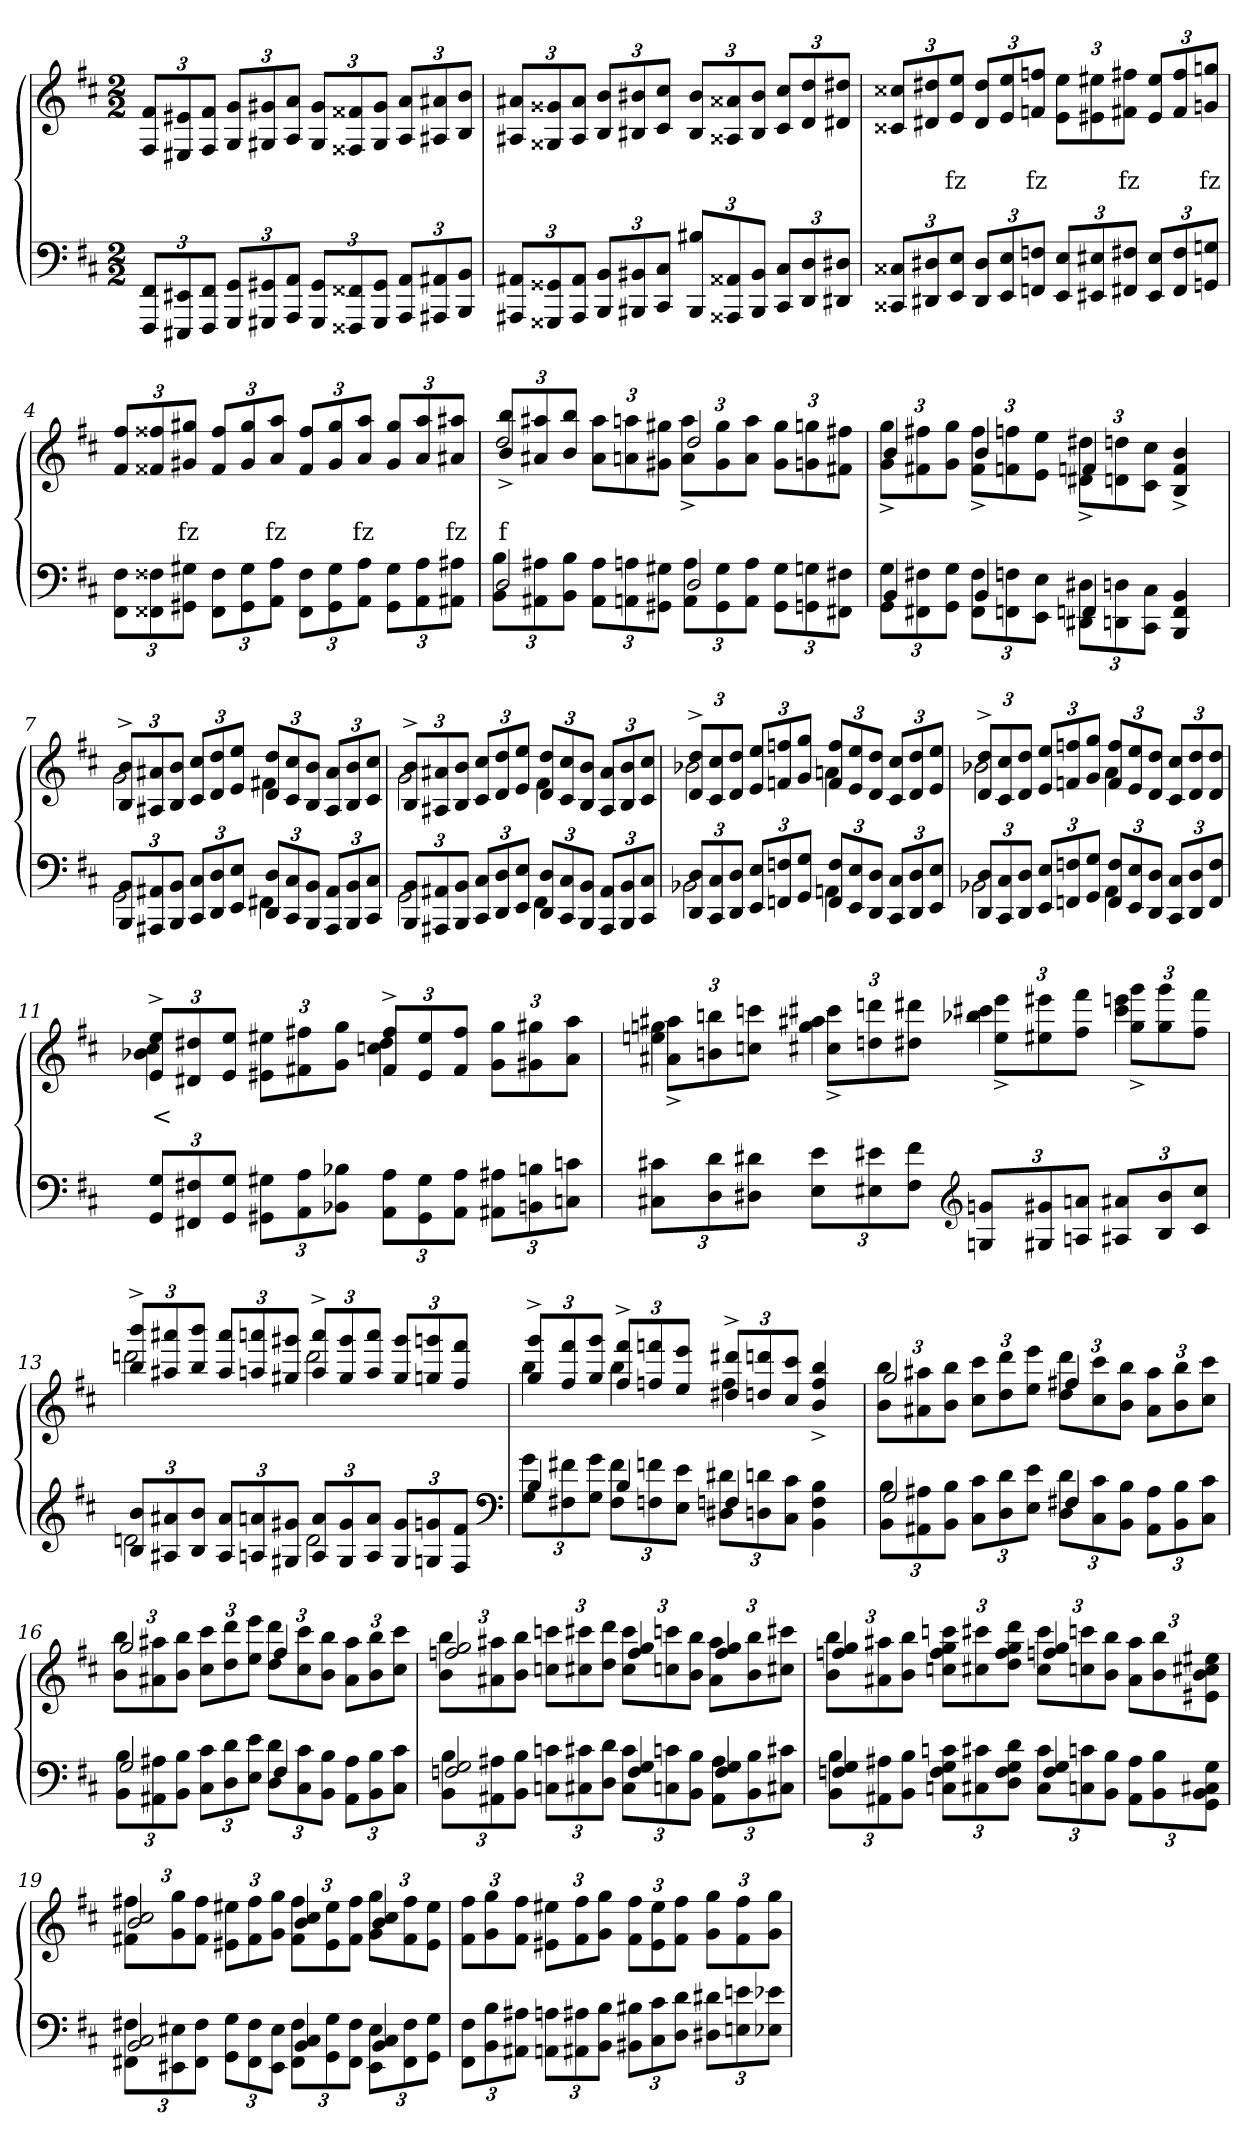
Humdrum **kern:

**kern	**kern	**text
*part2	*part1	*part1
*staff2	*staff1	*staff1
*clefF4	*clefG2	*
*k[f#c#]	*k[f#c#]	*
*M2/2	*M2/2	*
=1	=1	=1
12FF# 12FFF#L	12f# 12F#L	.
12EE#X 12EEE#X	12e#X 12E#X	.
12FF# 12FFF#J	12f# 12F#J	.
12GG 12GGGL	12g 12GL	.
12GG#X 12GGG#X	12g#X 12G#X	.
12AA 12AAAJ	12a 12AJ	.
12GG# 12GGG#L	12g# 12G#L	.
12FF##X 12FFF##X	12f##X 12F##X	.
12GG# 12GGG#J	12g# 12G#J	.
12AA 12AAAL	12a 12AL	.
12AA#X 12AAA#X	12a#X 12A#X	.
12BB 12BBBJ	12b 12BJ	.
=2	=2	=2
12AA#X 12AAA#XL	12a#X 12A#XL	.
12GG##X 12GGG##X	12g##X 12G##X	.
12AA# 12AAA#J	12a# 12A#J	.
12BB/ 12BBB/L	12b 12BL	.
12BB#X/ 12BBB#X/	12b#X 12B#X	.
12C#/ 12CC#/J	12cc# 12c#J	.
12B#/ 12BBB#/L	12b# 12B#L	.
12AA##X/ 12AAA##X/	12a##X 12A##X	.
12BB#/ 12BBB#/J	12b# 12B#J	.
12C#/ 12CC#/L	12cc# 12c#L	.
12D/ 12DD/	12dd 12d	.
12D#X/ 12DD#X/J	12dd#X 12d#XJ	.
=3	=3	=3
12C##X 12CC##XL	12cc##X 12c##XL	.
12D#X 12DD#X	12dd#X 12d#X	.
12E 12EEJ	12ee 12eJ	fz
12D# 12DD#L	12dd# 12d#L	.
12E 12EE	12ee 12e	.
12Fn 12FFnJ	12ffn 12fnJ	fz
12E 12EEL	12ee 12eL	.
12E#X 12EE#X	12ee#X 12e#X	.
12F#X 12FF#XJ	12ff#X 12f#XJ	fz
12E# 12EE#L	12ee#/ 12e#/L	.
12F# 12FF#	12ff# 12f#	.
12Gn 12GGnJ	12ggn 12gnJ	fz
=4	=4	=4
12F#\ 12FF#\L	12ff#/ 12f#/L	.
12F##X 12FF##X	12ff##X 12f##X	.
12G#X 12GG#XJ	12gg#X 12g#XJ	fz
12F##\ 12FF##\L	12ff##/ 12f##/L	.
12G# 12GG#	12gg# 12g#	.
12A 12AAJ	12aa 12aJ	fz
12F##\ 12FF##\L	12ff##/ 12f##/L	.
12G# 12GG#	12gg# 12g#	.
12A 12AAJ	12aa 12aJ	fz
12G#\ 12GG#\L	12gg#/ 12g#/L	.
12A\ 12AA\	12aa 12a	.
12A#X\ 12AA#X\J	12aa#X 12a#XJ	fz
=5	=5	=5
*^	*^	*
2D	12B 12BBL	2dd	12bb/^> 12b/^>L	f
.	12A#X 12AA#X	.	12aa#X\ 12a#X\	.
.	12B 12BBJ	.	12bb 12bJ	.
.	12A# 12AA#L	.	12aa# 12a#L	.
.	12An 12AAn	.	12aan 12an	.
.	12G#X 12GG#XJ	.	12gg#X 12g#XJ	.
2D	12A 12AAL	2dd	12aa^> 12a^>L	.
.	12G# 12GG#	.	12gg# 12g#	.
.	12A 12AAJ	.	12aa 12aJ	.
.	12G# 12GG#L	.	12gg# 12g#L	.
.	12Gn 12GGn	.	12ggn 12gn	.
.	12F#X 12FF#XJ	.	12ff#X 12f#XJ	.
=6	=6	=6	=6	=6
4BB	12G 12GGL	4b	12gg^> 12g^>L	.
.	12F#X 12FF#X	.	12ff#X 12f#X	.
.	12G 12GGJ	.	12gg 12gJ	.
4BB	12F# 12FF#L	4b	12ff#^> 12f#^>L	.
.	12Fn 12FFn	.	12ffn 12fn	.
.	12E 12EEJ	.	12ee 12eJ	.
4FFn	12D#X 12DD#XL	4fn	12dd#X^> 12d#X^>L	.
.	12Dn 12DDn	.	12ddn 12dn	.
.	12C# 12CC#J	.	12cc# 12c#J	.
4BB 4FF 4BBB	4ryy	4b^> 4f^> 4B^>	4ryy	.
=7	=7	=7	=7	=7
12BB 12BBBL	2GG	12b^> 12B^>L	2g	.
12AA#X 12AAA#X	.	12a#X 12A#X	.	.
12BB 12BBBJ	.	12b 12BJ	.	.
12C# 12CC#L	.	12cc# 12c#L	.	.
12D 12DD	.	12dd 12d	.	.
12E 12EEJ	.	12ee 12eJ	.	.
12D 12DDL	4FF#X	12dd 12dL	4f#X	.
12C# 12CC#	.	12cc# 12c#	.	.
12BB 12BBBJ	.	12b 12BJ	.	.
12AA# 12AAA#L	4ryy	12a# 12A#L	4ryy	.
12BB 12BBB	.	12b 12B	.	.
12C# 12CC#J	.	12cc# 12c#J	.	.
=8	=8	=8	=8	=8
12BB 12BBBL	2GG	12b^> 12B^>L	2g	.
12AA#X 12AAA#X	.	12a#X 12A#X	.	.
12BB 12BBBJ	.	12b 12BJ	.	.
12C# 12CC#L	.	12cc# 12c#L	.	.
12D 12DD	.	12dd 12d	.	.
12E 12EEJ	.	12ee 12eJ	.	.
12D 12DDL	4FF#	12dd 12dL	4f#	.
12C# 12CC#	.	12cc# 12c#	.	.
12BB 12BBBJ	.	12b 12BJ	.	.
12AA# 12AAA#L	4ryy	12a# 12A#L	4ryy	.
12BB 12BBB	.	12b 12B	.	.
12C# 12CC#J	.	12cc# 12c#J	.	.
=9	=9	=9	=9	=9
12D 12DDL	2BB-X	12dd^> 12d^>L	2b-X	.
12C# 12CC#	.	12cc# 12c#	.	.
12D 12DDJ	.	12dd 12dJ	.	.
12E 12EEL	.	12ee 12eL	.	.
12Fn 12FFn	.	12ffn 12fn	.	.
12G 12GGJ	.	12gg 12gJ	.	.
12F 12FFL	4AAn	12ff 12fL	4an	.
12E 12EE	.	12ee 12e	.	.
12D 12DDJ	.	12dd 12dJ	.	.
12C# 12CC#L	4ryy	12cc# 12c#L	4ryy	.
12D 12DD	.	12dd 12d	.	.
12E 12EEJ	.	12ee 12eJ	.	.
=10	=10	=10	=10	=10
12D 12DDL	2BB-X	12dd^> 12d^>L	2b-X	.
12C# 12CC#	.	12cc# 12c#	.	.
12D 12DDJ	.	12dd 12dJ	.	.
12E 12EEL	.	12ee 12eL	.	.
12Fn 12FFn	.	12ffn 12fn	.	.
12G 12GGJ	.	12gg 12gJ	.	.
12F 12FFL	4AA	12ff 12fL	4a	.
12E 12EE	.	12ee 12e	.	.
12D 12DDJ	.	12dd 12dJ	.	.
12C# 12CC#L	4ryy	12cc# 12c#L	4ryy	.
12D 12DD	.	12dd 12d	.	.
12F 12FFJ	.	12dd 12dJ	.	.
*v	*v	*	*	*
=11	=11	=11	=11
12G 12GGL	12ee^> 12e^>L	4cc# 4b-X	<
12F#X 12FF#X	12dd#X 12d#X	.	.
12G 12GGJ	12ee 12eJ	.	.
12G#X 12GG#XL	12ee#X 12e#XL	4ryy	.
12A 12AA	12ff#X 12f#X	.	.
12B-X 12BB-XJ	12gg 12gJ	.	.
12A 12AAL	12ff#^> 12f#^>L	4dd# 4ccn	.
12G# 12GG#	12ee# 12e#	.	.
12A 12AAJ	12ff# 12f#J	.	.
12A#X 12AA#XL	12gg 12gL	4ryy	.
12Bn 12BBn	12gg#X 12g#X	.	.
12cn 12CnJ	12aa 12aJ	.	.
=12	=12	=12	=12
12c#X 12C#XL	4ggn\ 4een\	12aa#^> 12a#^>L	.
12d 12D	.	12bbn 12bn	.
12d#X 12D#XJ	.	12cccn 12ccnJ	.
12e 12EL	4aa#X\ 4gg\	12ccc#X^> 12cc#X^>L	.
12e#X 12E#X	.	12dddn 12ddn	.
12f# 12F#J	.	12ddd#X 12dd#XJ	.
*clefG2	*	*	*
12gn 12GnL	4ccc#X\ 4bb-X\	12eee\^> 12ee\^>L	.
12g#X 12G#X	.	12eee#X 12ee#X	.
12an 12AnJ	.	12fff# 12ff#J	.
12a#X 12A#XL	4eeen\ 4ccc#\	12ggg^> 12gg^>L	.
12b 12B	.	12ggg 12gg	.
12cc# 12c#J	.	12fff# 12ff#J	.
=13	=13	=13	=13
*^	*	*	*
12b 12BL	2dn	12bbb^> 12bb^>L	2dddn	.
12a#X 12A#X	.	12aaa#X 12aa#X	.	.
12b 12BJ	.	12bbb 12bbJ	.	.
12a# 12A#L	.	12aaa# 12aa#L	.	.
12an 12An	.	12aaan 12aan	.	.
12g#X 12G#XJ	.	12ggg#X 12gg#XJ	.	.
12a 12AL	2d	12aaa^> 12aa^>L	2ddd	.
12g# 12G#	.	12ggg# 12gg#	.	.
12a 12AJ	.	12aaa 12aaJ	.	.
12g# 12G#L	.	12ggg# 12gg#L	.	.
12gn 12Gn	.	12gggn 12ggn	.	.
12f# 12F#J	.	12fff# 12ff#J	.	.
*clefF4	*	*	*	*
=14	=14	=14	=14	=14
4B	12g 12GL	12ggg^> 12gg^>L	4bb	.
.	12f#X 12F#X	12fff# 12ff#	.	.
.	12g 12GJ	12ggg 12ggJ	.	.
4B	12f# 12F#L	12fff#^> 12ff#^>L	4bb	.
.	12fn 12Fn	12fffn 12ffn	.	.
.	12e 12EJ	12eee 12eeJ	.	.
4Fn	12d#X 12D#XL	12ddd#X^> 12dd#X^>L	4ff	.
.	12dn 12Dn	12dddn 12ddn	.	.
.	12c# 12C#J	12ccc# 12cc#J	.	.
4ryy	4B 4F 4BB	4bb/^> 4ff/^> 4b^>	4ryy	.
=15	=15	=15	=15	=15
2G	12B 12BBL	2gg	12bb 12bL	.
.	12A#X 12AA#X	.	12aa#X 12a#X	.
.	12B 12BBJ	.	12bb 12bJ	.
.	12c# 12C#L	.	12ccc# 12cc#L	.
.	12d 12D	.	12ddd 12dd	.
.	12e 12EJ	.	12eee 12eeJ	.
4F#X	12d 12DL	4ff#X	12ddd 12ddL	.
.	12c# 12C#	.	12ccc# 12cc#	.
.	12B 12BBJ	.	12bb 12bJ	.
4ryy	12A# 12AA#L	4ryy	12aa# 12a#L	.
.	12B 12BB	.	12bb 12b	.
.	12c# 12C#J	.	12ccc# 12cc#J	.
=16	=16	=16	=16	=16
2G	12B 12BBL	2gg	12bb 12bL	.
.	12A#X 12AA#X	.	12aa#X 12a#X	.
.	12B 12BBJ	.	12bb 12bJ	.
.	12c# 12C#L	.	12ccc# 12cc#L	.
.	12d 12D	.	12ddd 12dd	.
.	12e 12EJ	.	12eee 12eeJ	.
4F#	12d 12DL	4ff#	12ddd 12ddL	.
.	12c# 12C#	.	12ccc# 12cc#	.
.	12B 12BBJ	.	12bb 12bJ	.
4ryy	12A# 12AA#L	4ryy	12aa# 12a#L	.
.	12B 12BB	.	12bb 12b	.
.	12c# 12C#J	.	12ccc# 12cc#J	.
=17	=17	=17	=17	=17
2G 2Fn	12B 12BBL	2gg 2ffn	12bb 12bL	.
.	12A#X 12AA#X	.	12aa#X 12a#X	.
.	12B 12BBJ	.	12bb 12bJ	.
.	12cn 12CnL	.	12cccn 12ccnL	.
.	12c#X 12C#X	.	12ccc#X 12cc#X	.
.	12d 12DJ	.	12ddd 12ddJ	.
4G 4F	12c# 12C#L	4gg 4ff	12ccc# 12cc#L	.
.	12cn 12Cn	.	12cccn 12ccn	.
.	12B 12BBJ	.	12bb 12bJ	.
4G 4F	12A# 12AA#L	4gg 4ff	12aa# 12a#L	.
.	12B 12BB	.	12bb 12b	.
.	12c#X 12C#XJ	.	12ccc#X 12cc#XJ	.
=18	=18	=18	=18	=18
4G 4Fn	12B 12BBL	4gg 4ffn	12bb 12bL	.
.	12A#X 12AA#X	.	12aa#X 12a#X	.
.	12B 12BBJ	.	12bb 12bJ	.
4ryy	12cn 12G 12F 12CnL	4ryy	12cccn 12gg 12ff 12ccnL	.
.	12c#X 12C#X	.	12ccc#X 12cc#X	.
.	12d 12G 12F 12DJ	.	12ddd 12gg 12ff 12ddJ	.
4G 4F	12c# 12C#L	4gg 4ffn	12ccc# 12cc#L	.
.	12cn 12Cn	.	12cccn 12ccn	.
.	12B 12BBJ	.	12bb 12bJ	.
4ryy	12A# 12AA#L	4ryy	12aa# 12a#L	.
.	12B 12BB	.	12bb 12b	.
.	12G 12C#X 12BB 12GGJ	.	12ee#X 12cc#X 12b 12e#XJ	.
=19	=19	=19	=19	=19
2C# 2BB	12F#X 12FF#XL	2cc# 2b	12ff#X 12f#XL	.
.	12E#X 12EE#X	.	12gg 12g	.
.	12F# 12FF#J	.	12ff# 12f#J	.
.	12G 12GGL	.	12ee#X 12e#XL	.
.	12F# 12FF#	.	12ff# 12f#	.
.	12E# 12EE#J	.	12gg 12gJ	.
4C# 4BB	12F# 12FF#L	4cc# 4b	12ff# 12f#L	.
.	12G 12GG	.	12ee# 12e#	.
.	12F# 12FF#J	.	12ff# 12f#J	.
4C# 4BB	12E# 12EE#L	4cc# 4b	12gg 12gL	.
.	12F# 12FF#	.	12ff# 12f#	.
.	12G 12GGJ	.	12ee# 12e#J	.
*v	*v	*	*	*
*	*v	*v	*
=20	=20	=20
12F# 12FF#L	12ff# 12f#L	.
12B 12BB	12gg 12g	.
12A#X 12AA#XJ	12ff# 12f#J	.
12An 12AAnL	12ee#X 12e#XL	.
12A#X 12AA#X	12ff# 12f#	.
12B 12BBJ	12gg 12gJ	.
12B#X 12BB#XL	12ff# 12f#L	.
12c# 12C#	12ee# 12e#	.
12d 12DJ	12ff# 12f#J	.
12d#X 12D#XL	12gg 12gL	.
12en 12En	12ff# 12f#	.
12e-X 12E-XJ	12gg 12gJ	.
=	=	=
*-	*-	*-
